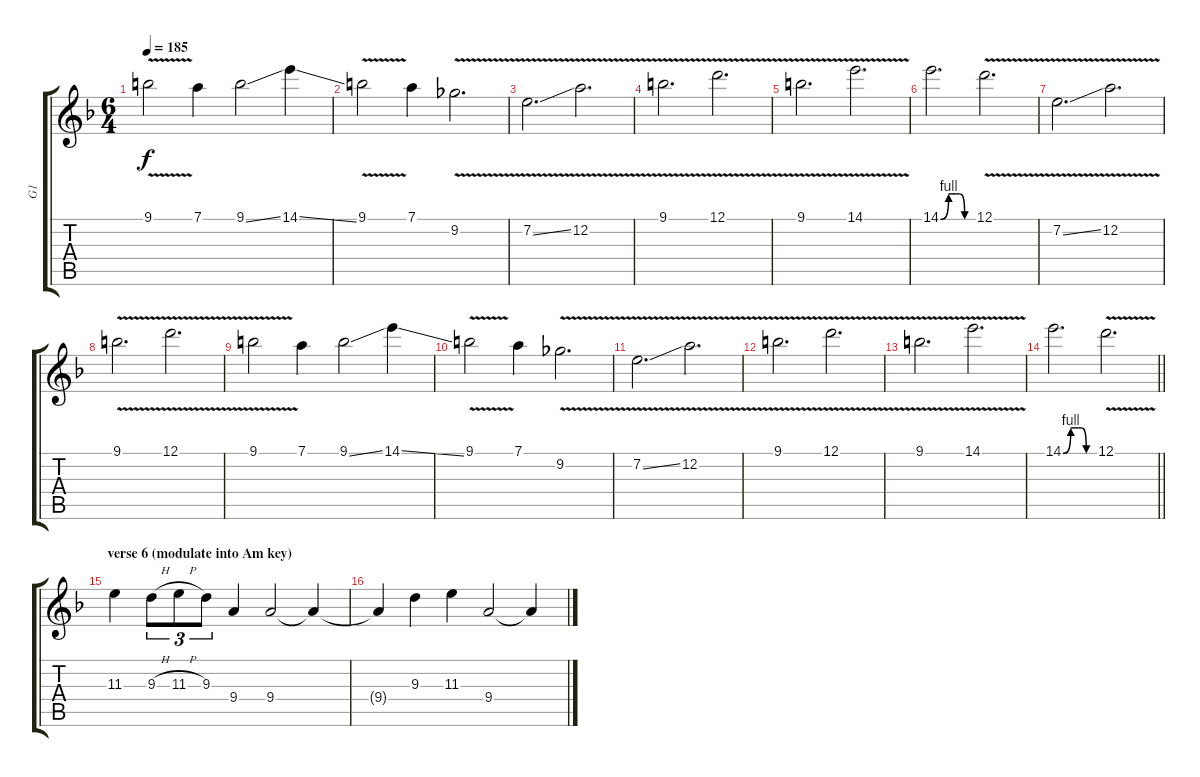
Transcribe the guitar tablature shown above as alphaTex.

\track ("G1" "G1") {instrument distortionguitar bank 5}
\staff {score tabs}
\tuning (D4 A3 F3 C3 G2 D2) {hide}
\ts (6 4)
\tempo 185
\clef g2
\ks dminor
9.1{v}.2{dy f} 7.1.4 9.1{ss}.2 14.1{ss}.4 |
9.1{v}.2 7.1.4 9.2{v}.2{d} |
7.2{v ss}.2{d} 12.2{v}.2{d} |
9.1{v}.2{d} 12.1{v}.2{d} |
9.1{v}.2{d} 14.1{v}.2{d} |
14.1{be (custom 0 0 15 4 21 4 25 4 30 4 35 4 45 0 60 0)}.2{d} 12.1{v}.2{d} |
7.2{v ss}.2{d} 12.2{v}.2{d} |
9.1{v}.2{d} 12.1{v}.2{d} |
9.1{v}.2 7.1.4 9.1{ss}.2 14.1{ss}.4 |
9.1{v}.2 7.1.4 9.2{v}.2{d} |
7.2{v ss}.2{d} 12.2{v}.2{d} |
9.1{v}.2{d} 12.1{v}.2{d} |
9.1{v}.2{d} 14.1{v}.2{d} |
\barLineRight lightlight
14.1{be (custom 0 0 15 4 21 4 25 4 30 4 35 4 45 0 60 0)}.2{d} 12.1{v}.2{d} |
\section ("" "verse 6 (modulate into Am key)")
11.3.4 9.3{h}.8{tu (3 2)} 11.3{h}.8{tu (3 2)} 9.3.8{tu (3 2)} 9.4.4 9.4.2 9.4{t}.4 |
9.4{t}.4 9.3.4 11.3.4 9.4.2 9.4{t}.4
